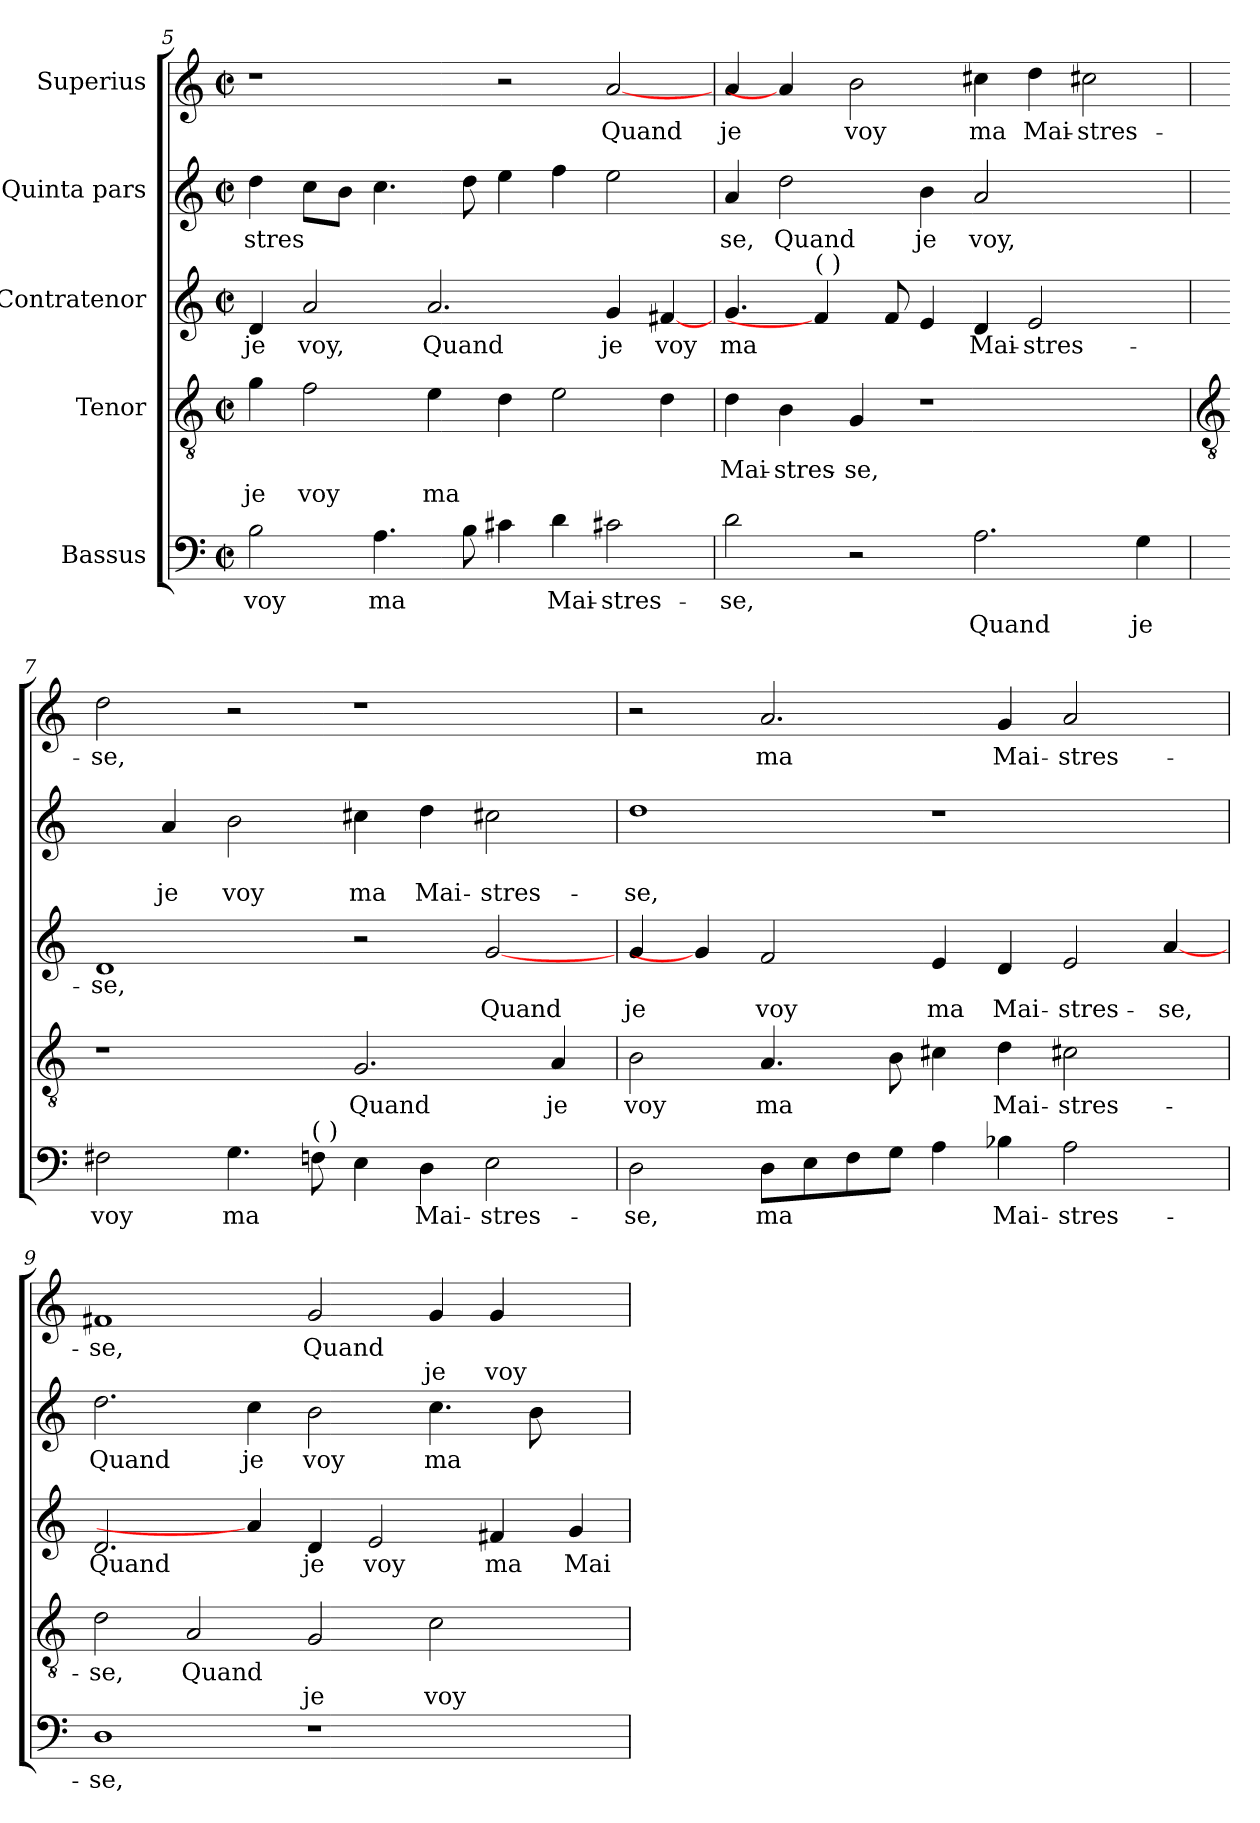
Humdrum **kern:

**kern	**text	**text	**kern	**text	**text	**kern	**text	**text	**kern	**text	**text	**kern	**text	**text
*part5	*part5	*part5	*part4	*part4	*part4	*part3	*part3	*part3	*part2	*part2	*part2	*part1	*part1	*part1
*staff5	*staff5	*staff5	*staff4	*staff4	*staff4	*staff3	*staff3	*staff3	*staff2	*staff2	*staff2	*staff1	*staff1	*staff1
*I"Bassus	*	*	*I"Tenor	*	*	*I"Contratenor	*	*	*I"Quinta pars	*	*	*I"Superius	*	*
*clefF4	*	*	*clefGv2	*	*	*clefG2	*	*	*clefG2	*	*	*clefG2	*	*
*k[]	*	*	*k[]	*	*	*k[]	*	*	*k[]	*	*	*k[]	*	*
*C:	*	*	*C:	*	*	*C:	*	*	*C:	*	*	*C:	*	*
*M4/2	*	*	*M4/2	*	*	*M4/2	*	*	*M4/2	*	*	*M4/2	*	*
*met(c|)	*	*	*met(c|)	*	*	*met(c|)	*	*	*met(c|)	*	*	*met(c|)	*	*
=5	=5	=5	=5	=5	=5	=5	=5	=5	=5	=5	=5	=5	=5	=5
!	!LO:LY:b	!	!	!	!LO:LY:b	!	!LO:LY:b	!	!	!LO:LY:b	!	!	!	!
2B	voy	.	4g	.	je	4d	je	.	4dd	-stres	.	1r	.	.
!	!	!	!	!	!LO:LY:b	!	!LO:LY:b	!	!	!	!	!	!	!
.	.	.	2f	.	voy	2a	voy,	.	8ccL	.	.	.	.	.
.	.	.	.	.	.	.	.	.	8bJ	.	.	.	.	.
!	!LO:LY:b	!	!	!	!	!	!	!	!	!	!	!	!	!
4.A	ma	.	.	.	.	.	.	.	4.cc	.	.	.	.	.
!	!	!	!	!	!LO:LY:b	!	!LO:LY:b	!	!	!	!	!	!	!
.	.	.	4e	.	ma	2.a	Quand	.	.	.	.	.	.	.
8B	.	.	.	.	.	.	.	.	8dd	.	.	.	.	.
4c#X	.	.	4d	.	.	.	.	.	4ee	.	.	2r	.	.
!	!LO:LY:b	!	!	!	!	!	!	!	!	!	!	!	!	!
4d	Mai-	.	2e	.	.	.	.	.	4ff	.	.	.	.	.
!	!LO:LY:b	!	!	!	!	!	!LO:LY:b	!	!	!	!	!	!LO:LY:b	!
2c#X	-stres-	.	.	.	.	4g	je	.	2ee	.	.	[2a	Quand	.
!	!	!	!	!	!	!	!LO:LY:b	!	!	!	!	!	!	!
.	.	.	4d	.	.	[4f#X	voy	.	.	.	.	.	.	.
=6	=6	=6	=6	=6	=6	=6	=6	=6	=6	=6	=6	=6	=6	=6
!	!LO:LY:b	!	!	!LO:LY:b	!	!	!LO:LY:b	!	!	!LO:LY:b	!	!	!LO:LY:b	!
2d	-se,	.	4d	Mai-	.	4.g	ma	.	4a	se,	.	4a	je	.
!	!	!	!	!LO:LY:b	!	!	!	!	!	!LO:LY:b	!	!	!	!
.	.	.	4B	-stres-	.	.	.	.	2dd	Quand	.	4a]	.	.
!	!	!	!	!	!	!LO:TX:a:t=(  )	!	!	!	!	!	!	!	!
.	.	.	.	.	.	4f#]	.	.	.	.	.	.	.	.
!	!	!	!	!LO:LY:b	!	!	!	!	!	!	!	!	!LO:LY:b	!
2r	.	.	4G	-se,	.	.	.	.	.	.	.	2b	voy	.
.	.	.	.	.	.	8f	.	.	.	.	.	.	.	.
!	!	!	!	!	!	!	!	!	!	!LO:LY:b	!	!	!	!
.	.	.	1r	.	.	4e	.	.	4b	je	.	.	.	.
!	!	!LO:LY:b	!	!	!	!	!LO:LY:b	!	!	!LO:LY:b	!	!	!LO:LY:b	!
2.A	.	Quand	.	.	.	4d	Mai-	.	2a	voy,	.	4cc#X	ma	.
!	!	!	!	!	!	!	!LO:LY:b	!	!	!	!	!	!LO:LY:b	!
.	.	.	.	.	.	2e	-stres-	.	.	.	.	4dd	Mai-	.
!	!	!	!	!	!	!	!	!	!	!LO:LY:b	!	!	!LO:LY:b	!
.	.	.	.	.	.	.	.	.	[2ayy	Quand	.	2cc#X	-stres-	.
!	!	!LO:LY:b	!	!	!	!	!	!	!	!	!	!	!	!
4G	.	je	4ryy	.	.	4ryy	.	.	.	.	.	.	.	.
!!LO:LB:g=z
=7	=7	=7	=7	=7	=7	=7	=7	=7	=7	=7	=7	=7	=7	=7
*	*	*	*clefGv2	*	*	*	*	*	*	*	*	*	*	*
!	!LO:LY:b	!	!	!	!	!	!LO:LY:b	!	!	!	!	!	!LO:LY:b	!
2F#X	voy	.	1r	.	.	1d	-se,	.	4ayy]	.	.	2dd	-se,	.
!	!	!	!	!	!	!	!	!	!	!	!LO:LY:b	!	!	!
.	.	.	.	.	.	.	.	.	4a	.	je	.	.	.
!	!LO:LY:b	!	!	!	!	!	!	!	!	!	!LO:LY:b	!	!	!
4.G	ma	.	.	.	.	.	.	.	2b	.	voy	2r	.	.
!LO:TX:a:t=(  )	!	!	!	!	!	!	!	!	!	!	!	!	!	!
8F	.	.	.	.	.	.	.	.	.	.	.	.	.	.
!	!	!	!	!LO:LY:b	!	!	!	!	!	!	!LO:LY:b	!	!	!
4E	.	.	2.G	Quand	.	2r	.	.	4cc#X	.	ma	1r	.	.
!	!LO:LY:b	!	!	!	!	!	!	!	!	!	!LO:LY:b	!	!	!
4D	Mai-	.	.	.	.	.	.	.	4dd	.	Mai-	.	.	.
!	!LO:LY:b	!	!	!	!	!	!	!LO:LY:b	!	!	!LO:LY:b	!	!	!
2E	-stres-	.	.	.	.	[2g	.	Quand	2cc#X	.	-stres-	.	.	.
!	!	!	!	!LO:LY:b	!	!	!	!	!	!	!	!	!	!
.	.	.	4A	je	.	.	.	.	.	.	.	.	.	.
=8	=8	=8	=8	=8	=8	=8	=8	=8	=8	=8	=8	=8	=8	=8
!	!LO:LY:b	!	!	!LO:LY:b	!	!	!	!LO:LY:b	!	!	!LO:LY:b	!	!	!
2D	-se,	.	2B	voy	.	4g	.	je	1dd	.	-se,	2r	.	.
.	.	.	.	.	.	4g]	.	.	.	.	.	.	.	.
!	!LO:LY:b	!	!	!LO:LY:b	!	!	!	!LO:LY:b	!	!	!	!	!LO:LY:b	!
8DL	ma	.	4.A	ma	.	2f	.	voy	.	.	.	2.a	ma	.
8E	.	.	.	.	.	.	.	.	.	.	.	.	.	.
8F	.	.	.	.	.	.	.	.	.	.	.	.	.	.
8GJ	.	.	8B	.	.	.	.	.	.	.	.	.	.	.
!	!	!	!	!	!	!	!	!LO:LY:b	!	!	!	!	!	!
4A	.	.	4c#X	.	.	4e	.	ma	1r	.	.	.	.	.
!	!LO:LY:b	!	!	!LO:LY:b	!	!	!	!LO:LY:b	!	!	!	!	!LO:LY:b	!
4B-X	Mai-	.	4d	Mai-	.	4d	.	Mai-	.	.	.	4g	Mai-	.
!	!LO:LY:b	!	!	!LO:LY:b	!	!	!	!LO:LY:b	!	!	!	!	!LO:LY:b	!
2A	-stres-	.	2c#X	-stres-	.	2e	.	-stres-	.	.	.	2a	-stres-	.
!	!	!	!	!	!	!	!	!LO:LY:b	!	!	!	!	!	!
4ryy	.	.	4ryy	.	.	[4a	.	-se,	4ryy	.	.	4ryy	.	.
=9	=9	=9	=9	=9	=9	=9	=9	=9	=9	=9	=9	=9	=9	=9
!	!LO:LY:b	!	!	!LO:LY:b	!	!	!LO:LY:b	!	!	!LO:LY:b	!	!	!LO:LY:b	!
1D	-se,	.	2d	-se,	.	2.d	Quand	.	2.dd	Quand	.	1f#X	-se,	.
!	!	!	!	!LO:LY:b	!	!	!	!	!	!	!	!	!	!
.	.	.	2A	Quand	.	.	.	.	.	.	.	.	.	.
!	!	!	!	!	!	!	!	!	!	!LO:LY:b	!	!	!	!
.	.	.	.	.	.	4a]	.	.	4cc	je	.	.	.	.
!	!	!	!	!	!LO:LY:b	!	!LO:LY:b	!	!	!LO:LY:b	!	!	!LO:LY:b	!
1r	.	.	2G	.	je	4d	je	.	2b	voy	.	2g	Quand	.
!	!	!	!	!	!	!	!LO:LY:b	!	!	!	!	!	!	!
.	.	.	.	.	.	2e	voy	.	.	.	.	.	.	.
!	!	!	!	!	!LO:LY:b	!	!	!	!	!LO:LY:b	!	!	!	!LO:LY:b
.	.	.	2c	.	voy	.	.	.	4.cc	ma	.	4g	.	je
!	!	!	!	!	!	!	!LO:LY:b	!	!	!	!	!	!	!LO:LY:b
.	.	.	.	.	.	4f#X	ma	.	.	.	.	4g	.	voy
.	.	.	.	.	.	.	.	.	8b	.	.	.	.	.
!	!	!	!	!	!	!	!LO:LY:b	!	!	!	!	!	!	!
4ryy	.	.	4ryy	.	.	4g	Mai-	.	4ryy	.	.	4ryy	.	.
=	=	=	=	=	=	=	=	=	=	=	=	=	=	=
*-	*-	*-	*-	*-	*-	*-	*-	*-	*-	*-	*-	*-	*-	*-
